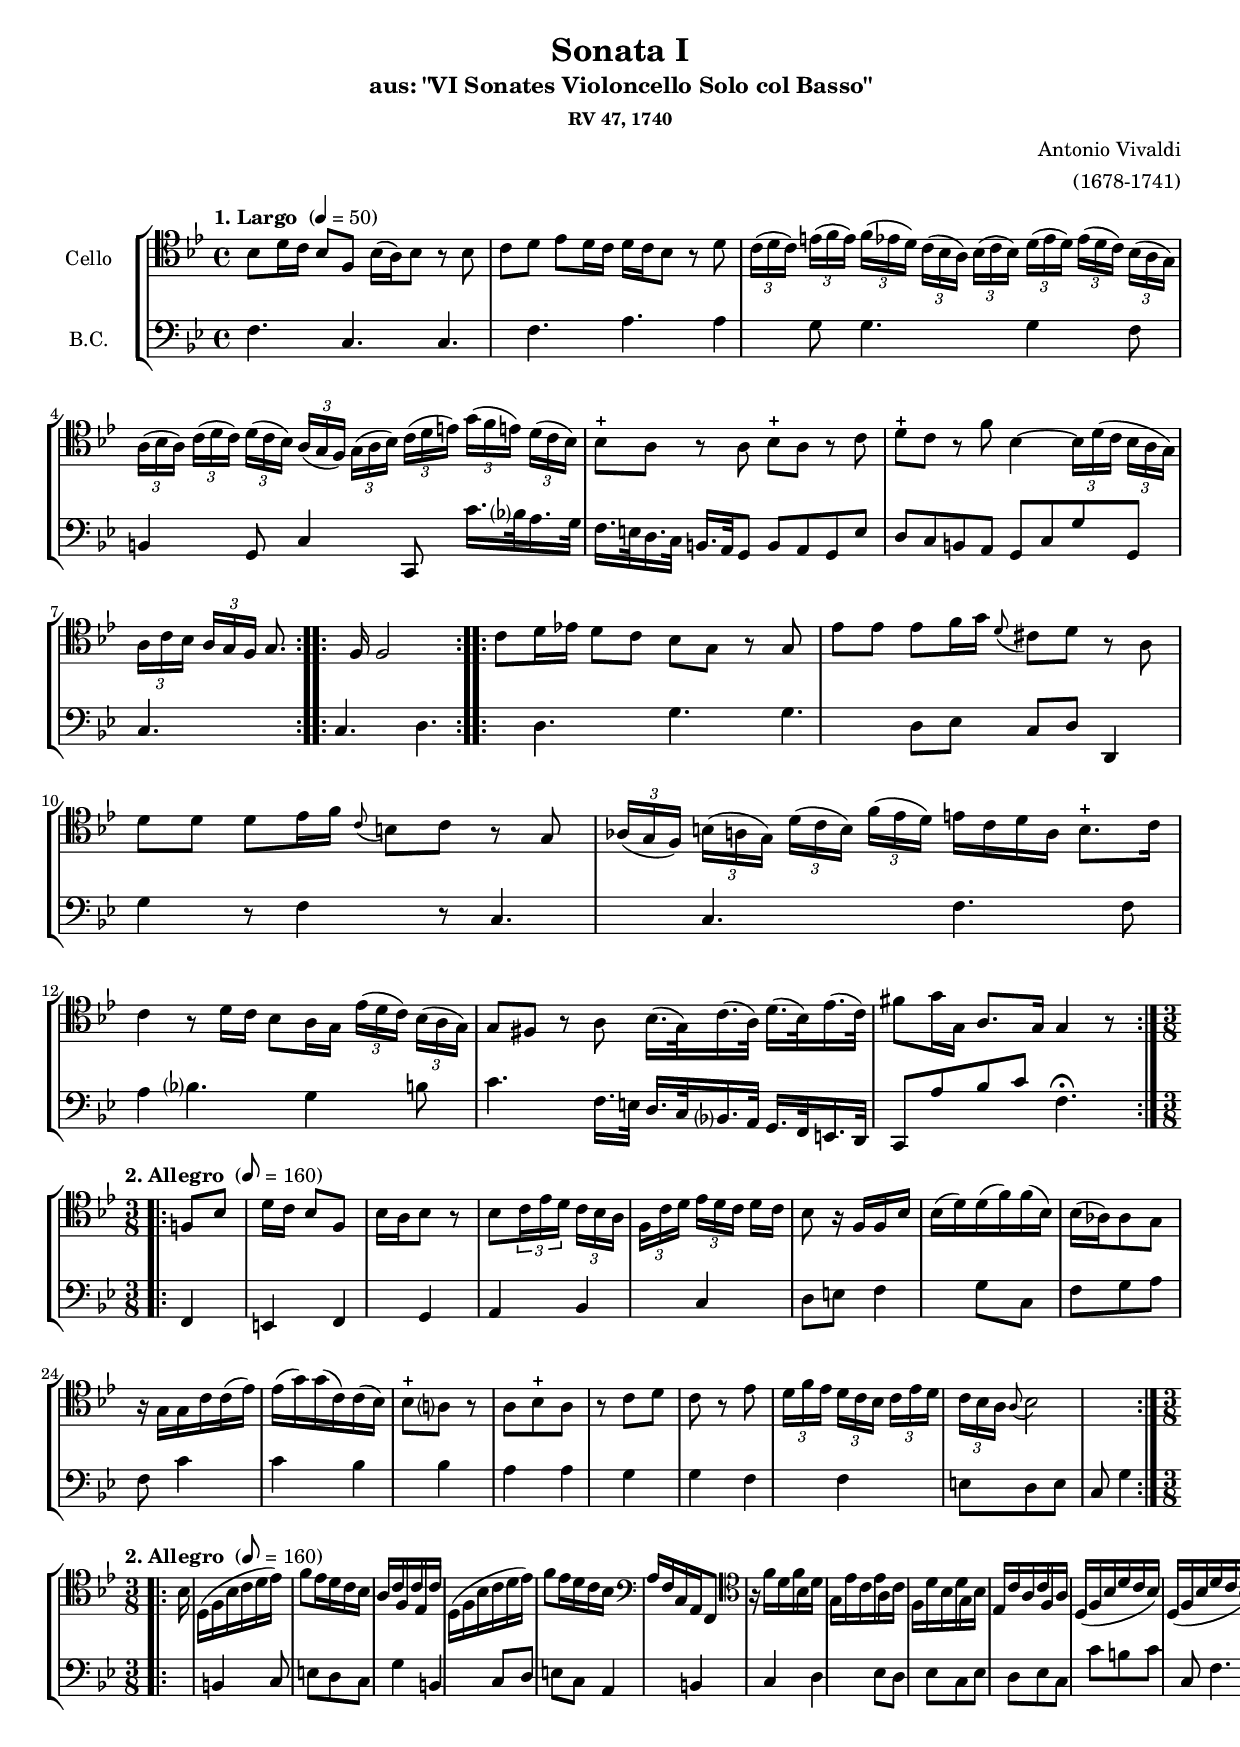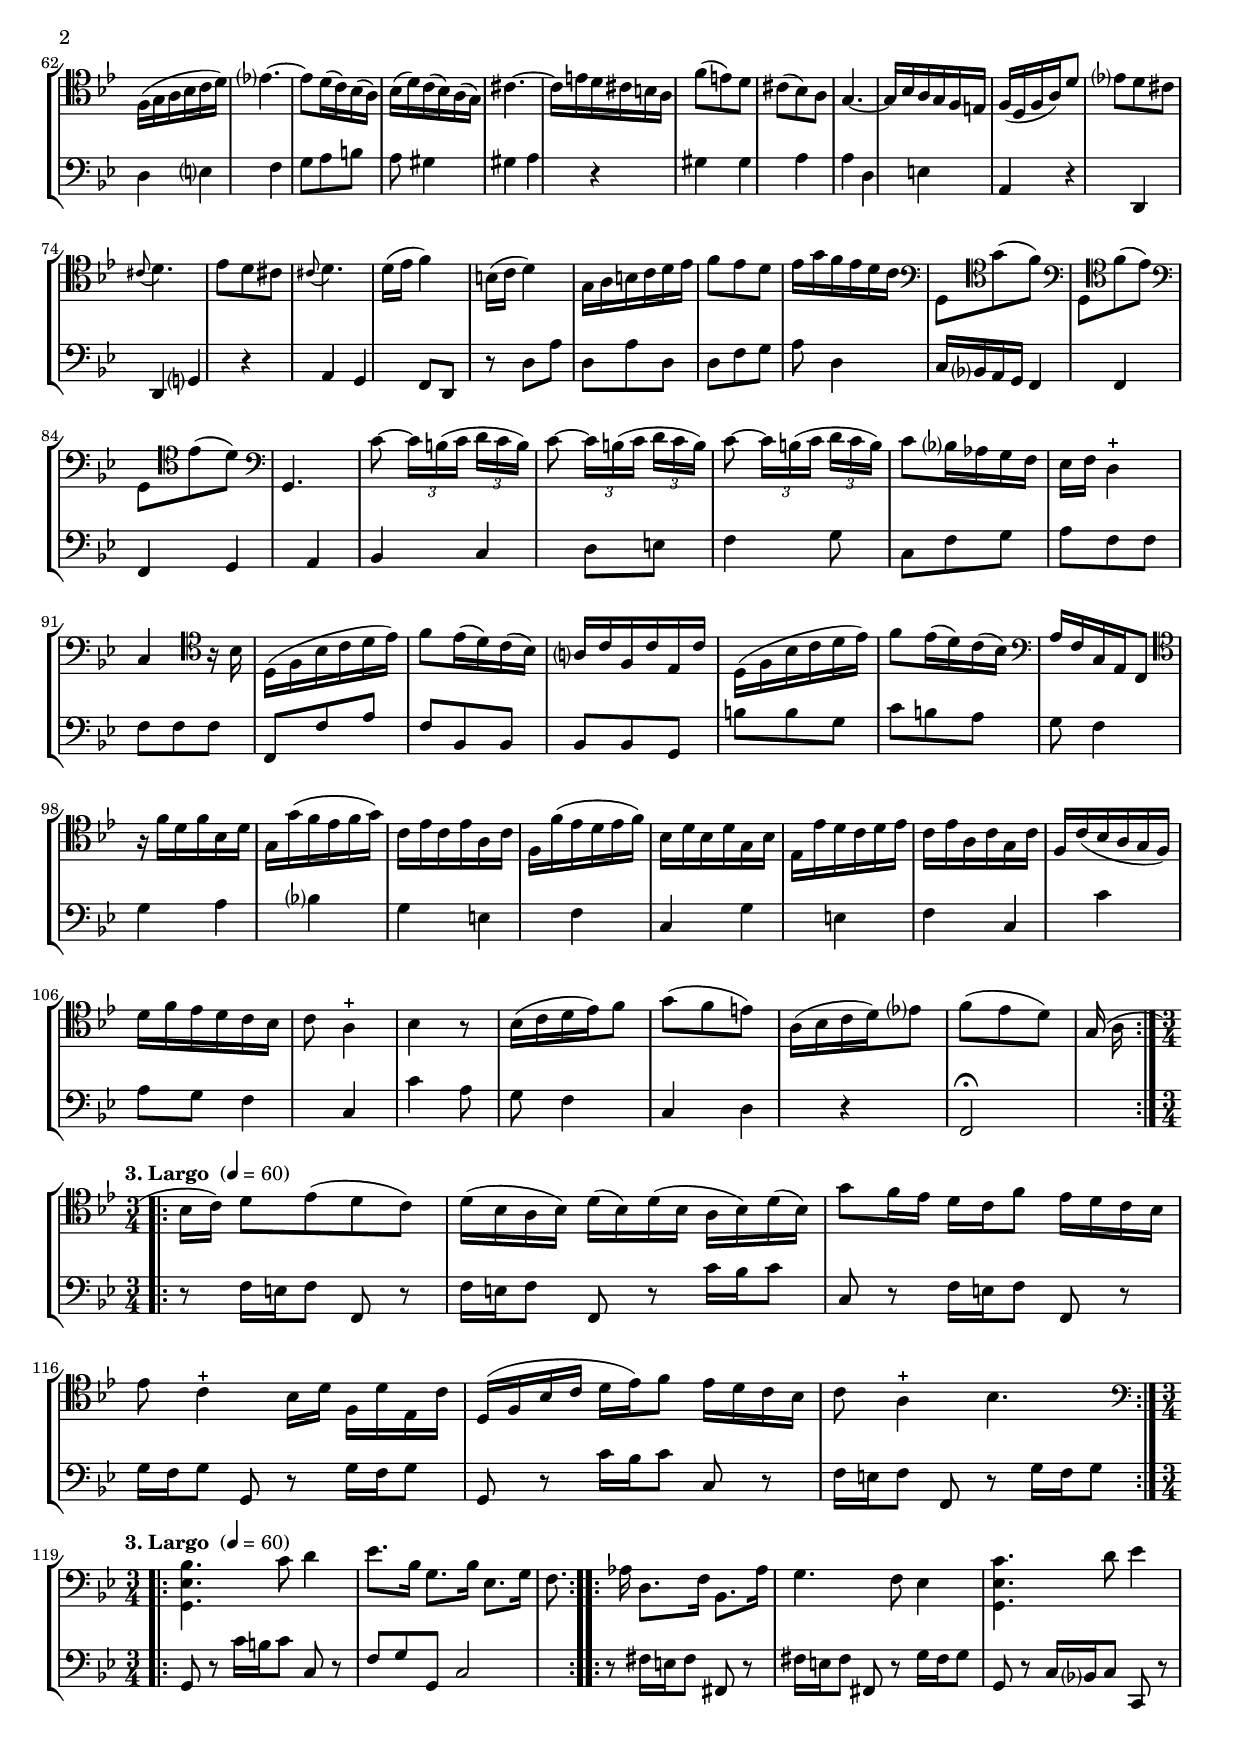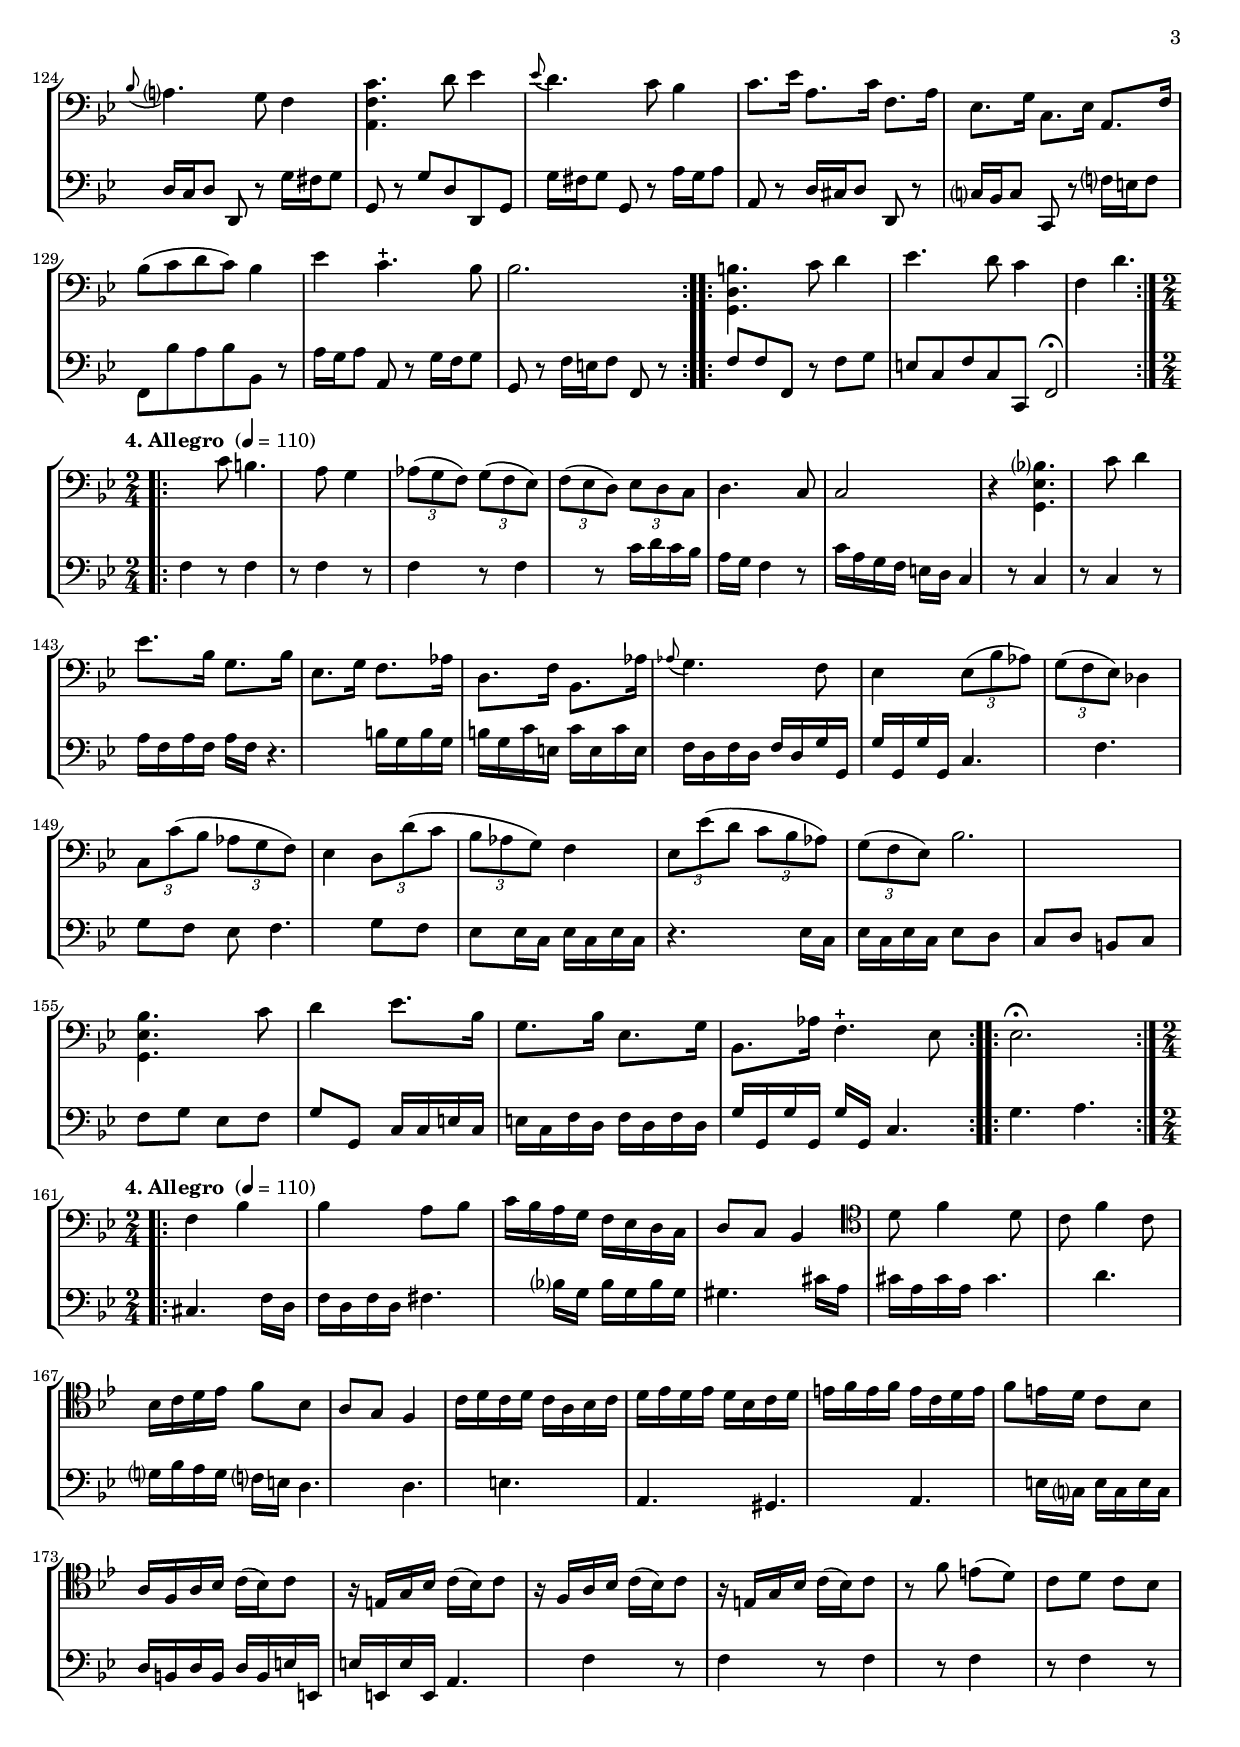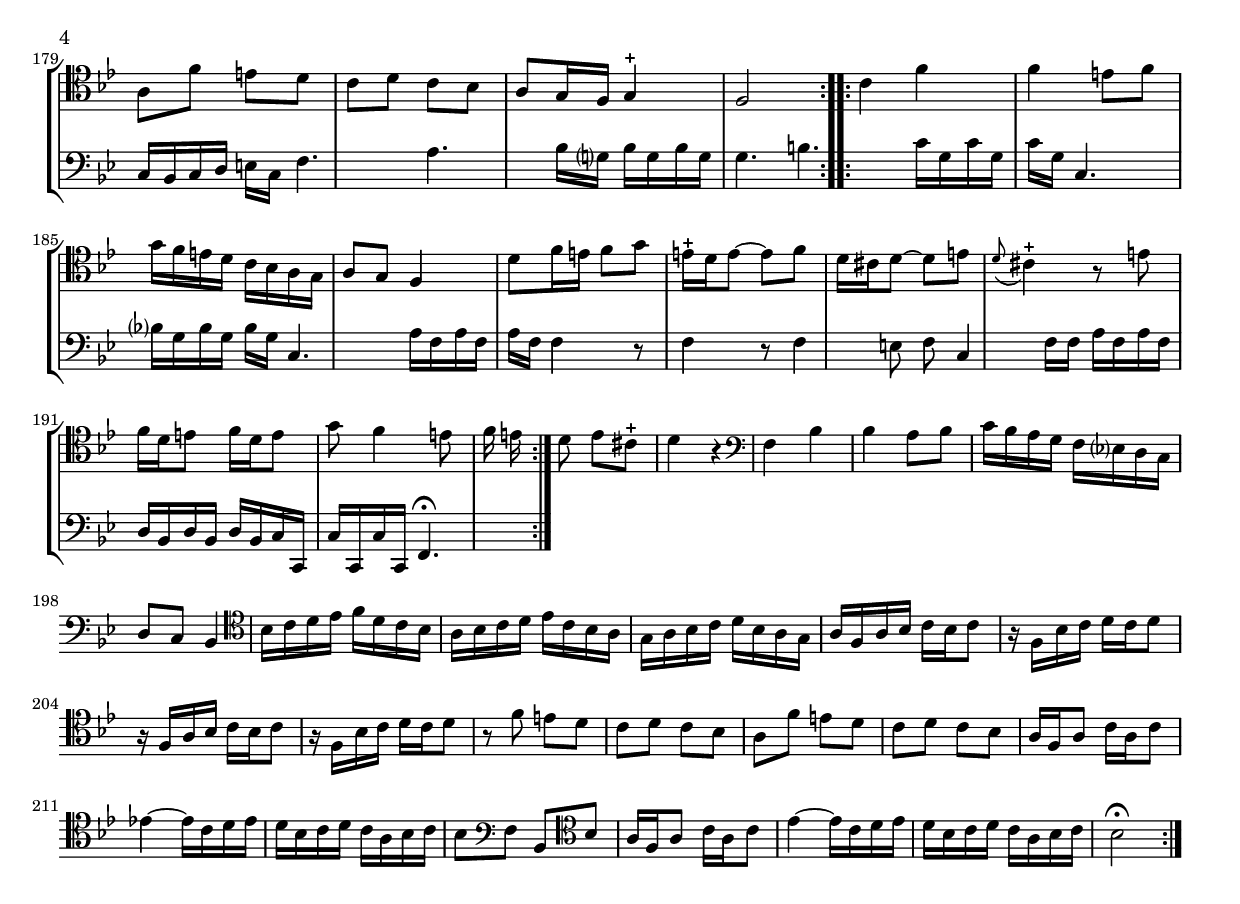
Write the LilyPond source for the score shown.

\version "2.14.2"
\include "deutsch.ly"

#(set-global-staff-size 17.5)

\header {
  title = "Sonata I"
  subtitle = "aus: \"VI Sonates Violoncello Solo col Basso\""
  subsubtitle = "RV 47, 1740"
  composer = "Antonio Vivaldi"
  arranger = "(1678-1741)"
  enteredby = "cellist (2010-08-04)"
}

voiceconsts = {
 \key b \major
  \clef "bass"
% \numericTimeSignature
 \compressFullBarRests
}

mihi = "clarinet"
%minstr = "accordion"
milo = "bassoon"
mibc = "harpsichord"

moral = \markup \italic "molto rall."

introa = { \tempo "1. Largo " 4=50  \time 4/4 }
introb = { \break \tempo "2. Allegro " 8=160  \time 3/8 }
introc = { \break \tempo "3. Largo " 4=60  \time 3/4 }
introd = { \break \tempo "4. Allegro " 4=110  \time 2/4 }

va = \relative c' {
  \voiceconsts
  \clef "tenor"

  \introa
  \repeat volta 2 {
    b8 d16 c b8 f b16( a) b8 r b
    c d es[ d16 c] d c b8 r d
    \set tupletSpannerDuration = #(ly:make-moment 1 8)
    \times 2/3 { c16([ d c)] e([ f e)] f([ es d)] c([ b a)]  b([ c b)] d([ es d)] es([ d c)]  b([ a g)] }
    \times 2/3 { a([ b a)] c([ d c)]  d([ c b)]  a([ g f)]  g([ a b)]  c([ d e)]  g([ f e!)]  d([ c b)] }
    b8-+ a r a b-+ a r c
    d-+ c r f b,4~ \times 2/3 { b16[ d( c]  b[ a g]) }
    \times 2/3 { a16[ c b]  a[ g f] } g8. f16 f2
  }

  \repeat volta 2 {
    c'8 d16 es! d8[ c] b g r g
    es' es es[ f16 g] \appoggiatura d8 cis d r a
    d d d[ es16 f] \appoggiatura c8 h c r g
    \times 2/3 { as16([ g f]) h( a g)  d'([ c h])  f'( es d) } e[ c d a] h8.-+ c16

    c4 r8 d16 c b8[ a16 g] \times 2/3 { es'16[( d c])  b( a g) }
    g8 fis r a b16.( g32) c16.( a32) d16.( b32) es16.( c32)
    fis8 g16 g, a8.[ g16] g4 r8 f!
    b d16 c b8[ f] b16 a b8 r b

    \times 2/3 { c16 es d c[ b a] f c' d es[ d c] } d c b8 r16 f f b
    b( d) d( f) f( b,) b( as) as8 g r16 g g c
    c( es) es( g) g( c,) c( b) b8-+ a? r a
    b-+ a r c d c r es
    \times 2/3 { d16 f es d[ c b] c es d c[ b a] } \appoggiatura a8 b2
  }

  \introb
  \repeat volta 2 {
    \partial 16 b16
    d,( f b c d es)
    f8 es16 d c b
    a c f, c' es, c'
    d,( f b c d es)
    f8 es16 d c b \clef "bass"
    a16 f c a f8 \clef "tenor"
    r16 f'' d f b, d
    g, es' c es a, c
    f, d' b d g, b

    es, c' a c f, a
    d,( f b d c b)
    d,( f b d c b)
    a f e f g f
    b f e f g f
    c' f, e f g f
    f'( d) e4
    d16( h) c4
    c,16( d e f g a)
    b( d c b a g)

    a( c b a g f)
    d'8 e,4
    f r8
    f'~ \times 2/3 { f16[( e f)] g[( f e)] }
    f8~ \times 2/3 { f16[( e f)] g[( f e)] }
    f8~ \times 2/3 { f16[( e f)] g[( f e)] }
    f8 e16( d) c( b)
    \times 2/3 { a( g f) } g4
    f4.
  }
  \repeat volta 2 {
    \partial 16 c'16
    f,( g a b c d)

    es?4.~
    es8 d16( c) b( a)
    b( d) c( b) a( g)
    cis4.~
    cis16 e d cis h a
    f'8( e) d
    cis( b) a
    g4.~
    g16 b a g f e
    f( d f a) d8
    es? d cis
    \appoggiatura cis d4.

    es8 d cis
    \appoggiatura cis d4.
    d16( es f4)
    h,16( c d4)
    g,16 a h c d es
    f8 es d
    es16 g f es d c \clef "bass"
    g,8 \clef "tenor" g''( f) \clef "bass"
    g,,8 \clef "tenor" f''( es) \clef "bass"
    g,,8 \clef "tenor" es''( d) \clef "bass"
    g,,4.

    c'8~ \times 2/3 { c16[ h( c] d c h) }
    c8~ \times 2/3 { c16[ h( c] d c h) }
    c8~ \times 2/3 { c16[ h( c] d c h) }
    c8 b?16 as g f
    es f d4-+
    c \clef "tenor" r16 b'
    d,( f b c d es)
    f8 es16( d) c( b)
    a? c f, c' es, c'

    d,( f b c d es)
    f8 es16( d) c( b) \clef "bass"
    a f c a f8 \clef "tenor" r16 f'' d f b, d
    g, g'( f es f g)
    c, es c es a, c
    f, f'( es d es f)
    b, d b d g, b

    es, es' d c d es
    c es a, c g c
    f, c'( b a g f)
    d' f es d c b
    c8 a4-+
    b r8
    b16( c d es) f8
    g( f e)
    a,16( b c d) es?8
    f( es d)
    g,16( a b c) d8

    es( d c)
    d16( b a b) d( b)
    d( b a b) d( b)
    g'8 f16 es d c
    f8 es16 d c b
    es8 c4-+
    b16 d f, d' es, c'
    d,( f b c d es)
    f8 es16 d c b
    c8 a4-+
    b4.
  } \clef "bass"

  \introc
  \repeat volta 2 {
    <g, es' b'>4. c'8 d4
    es8. b16 g8. b16 es,8. g16
    f8. as16 d,8. f16 b,8. as'16
    g4. f8 es4
    <g, es' c'>4. d''8 es4
    \appoggiatura b8 a?4. g8 f4
    <a, f' c'>4. d'8 es4
    \appoggiatura es8 d4. c8 b4
    c8. es16 a,8. c16 f,8. a16
    es8. g16 c,8. es16 a,8. f'16

    b8( c d c) b4
    es c4.-+ b8
    b2.
  }
  \repeat volta 2 {
    <g, d' h'>4. c'8 d4
    es4. d8 c4
    f, d'4. c8
    h4. a8 g4
    \set tupletSpannerDuration = #(ly:make-moment 1 4)
    \times 2/3 { as8( g f) g[( f es)] f( es d) }
    \times 2/3 { es d c } d4. c8
    c2 r4
    <g es' b'?>4. c'8 d4
    es8. b16 g8. b16 es,8. g16

    f8. as16 d,8. f16 b,8. as'16
    \appoggiatura as8 g4. f8 es4
    \times 2/3 { es8( b' as) g[( f es)] } des4
    \times 2/3 { c8 c'( b as[ g f]) } es4
    \times 2/3 { d8 d'( c b[ as g]) } f4
    \times 2/3 { es8 es'( d c[ b as]) g( f es) }
    b'2.
    <g, es' b'>4. c'8 d4
    es8. b16 g8. b16 es,8. g16
    b,8. as'16 f4.-+ es8
    es2.\fermata 
  }

  \introd
  \repeat volta 2 {
    f4 b
    b a8 b
    c16 b a g f es d c
    d8 c b4 \clef "tenor"
    d'8 f4 d8
    c f4 c8
    b16 c d es f8 b,
    a g f4
    c'16 d c d c a b c
    d es d es d b c d

    e f e f e c d e
    f8 e16 d c8 b
    a16 f a b c( b) c8
    r16 e, g b c( b) c8
    r16 f, a b c( b) c8
    r16 e, g b c( b) c8
    r f e( d)
    c d c b

    a f' e d
    c d c b
    a g16 f g4-+
    f2    
  }
  \repeat volta 2 {
    c'4 f
    f e8 f
    g16 f e d c b a g
    a8 g f4
    d'8 f16 e f8 g

    e16-+ d e8~ e f
    d16 cis d8~ d e
    \appoggiatura d cis4-+ r8 e
    f16 d e8 f16 d e8
    g f4 e8
    f16 e d8 e cis-+
    d4 r \clef "bass"
    f, b

    b a8 b
    c16 b a g f es? d c
    d8 c b4 \clef "tenor"
    b'16 c d es f d c b
    a b c d es c b a
    g a b c d b a g
    a f a b c b c8

    r16 f, b c d c d8
    r16 f, a b c b c8
    r16 f, b c d c d8
    r f e d
    c d c b
    a f' e d
    c d c b
    a16 f a8 c16 a c8

    es!4~ es16 c d es
    d b c d c a b c
    b8 \clef "bass" f b, \clef "tenor" b'
    a16 f a8 c16 a c8
    es4~ es16 c d es
    d b c d c a b c
    b2\fermata    
  }
}

\include "v2.ily"


music = \new StaffGroup <<
          \new Staff {
	    \set Staff.midiInstrument = \milo
            \set Staff.instrumentName = #"Cello"
            \va
          }

          \new Staff {
	    \set Staff.midiInstrument = \mibc
            \set Staff.instrumentName = #"B.C."
            \vb
          }
>>

\book {
  \score {
    \music
    \layout {}
  }

  \score {
    \unfoldRepeats \music

    \midi {
      \context {
        \Score
      }
    }
  }
}
